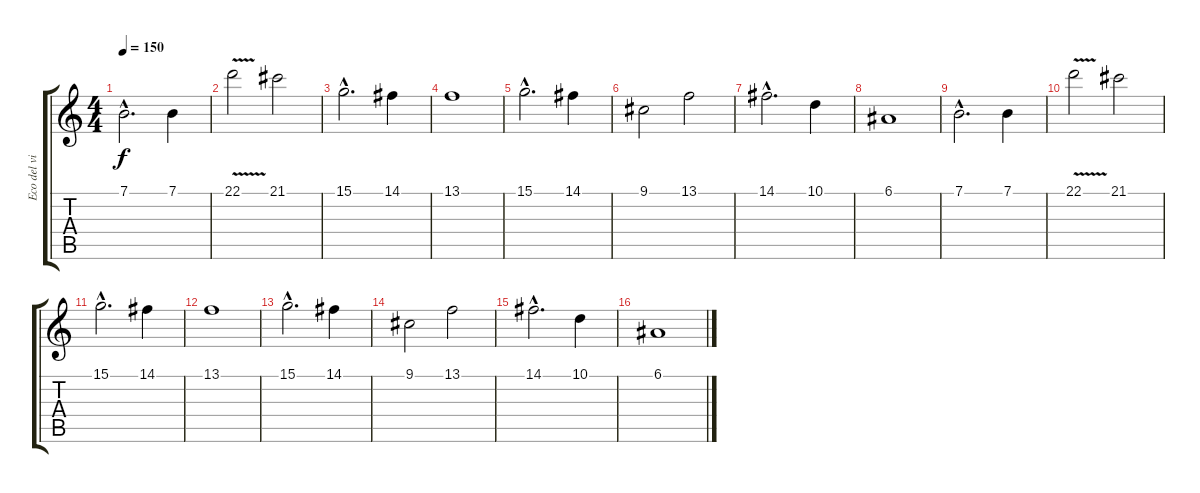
\track ("Eco del violin" "Eco del vi") {instrument tremolostrings}
\staff {score tabs}
\tuning (E4 B3 G3 D3 A2 E2) {hide}
\ts (4 4)
\tempo 150
\clef g2
\ks c
7.1{hac}.2{d dy f} 7.1.4 |
22.1{v}.2 21.1.2 |
15.1{hac}.2{d} 14.1.4 |
13.1.1 |
15.1{hac}.2{d} 14.1.4 |
9.1.2 13.1.2 |
14.1{hac}.2{d} 10.1.4 |
6.1.1 |
7.1{hac}.2{d} 7.1.4 |
22.1{v}.2 21.1.2 |
15.1{hac}.2{d} 14.1.4 |
13.1.1 |
15.1{hac}.2{d} 14.1.4 |
9.1.2 13.1.2 |
14.1{hac}.2{d} 10.1.4 |
6.1.1
